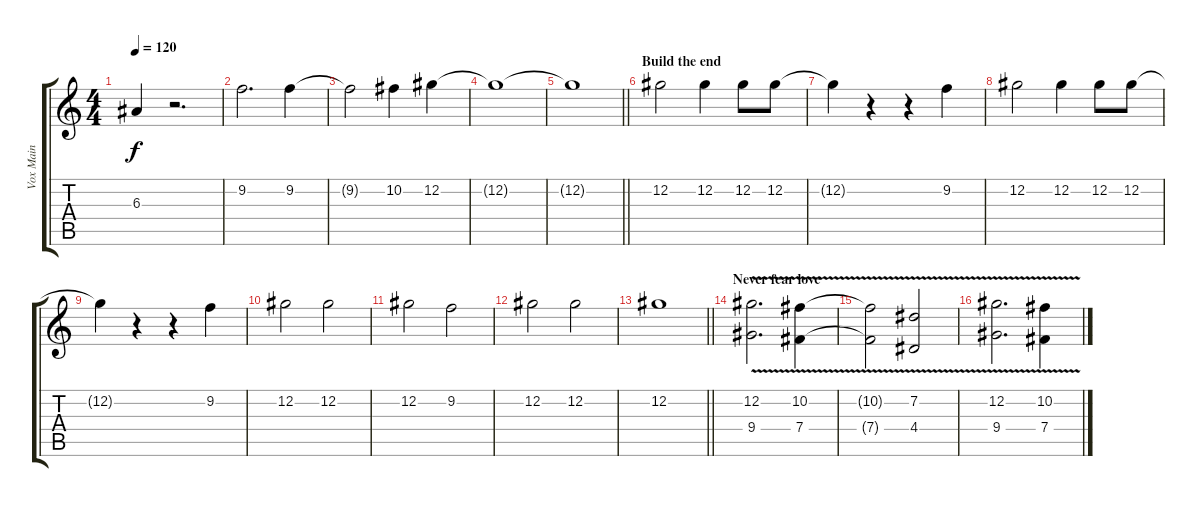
\track ("Vox Main" "Vox Main") {instrument electricbasspick}
\staff {score tabs}
\tuning (Db4 Ab3 E3 B2 Gb2 B1) {hide}
\ts (4 4)
\tempo 120
\clef g2
\ks c
6.3.4{dy f} r.2{d} |
9.2.2{d} 9.2.4 |
9.2{t}.2 10.2.4 12.2.4 |
12.2{t}.1 |
\barLineRight lightlight
12.2{t}.1 |
\section ("" "Build the end")
12.2.2 12.2.4 12.2.8 12.2.8 |
12.2{t}.4 r.4 r.4 9.2.4 |
12.2.2 12.2.4 12.2.8 12.2.8 |
12.2{t}.4 r.4 r.4 9.2.4 |
12.2.2 12.2.2 |
12.2.2 9.2.2 |
12.2.2 12.2.2 |
\barLineRight lightlight
12.2.1 |
\section ("" "Never fear love")
(12.2 9.4{v}).2{d} (10.2 7.4{v}).4 |
(10.2{t} 7.4{v t}).2 (7.2 4.4{v}).2 |
(12.2 9.4{v}).2{d} (10.2 7.4{v}).4
